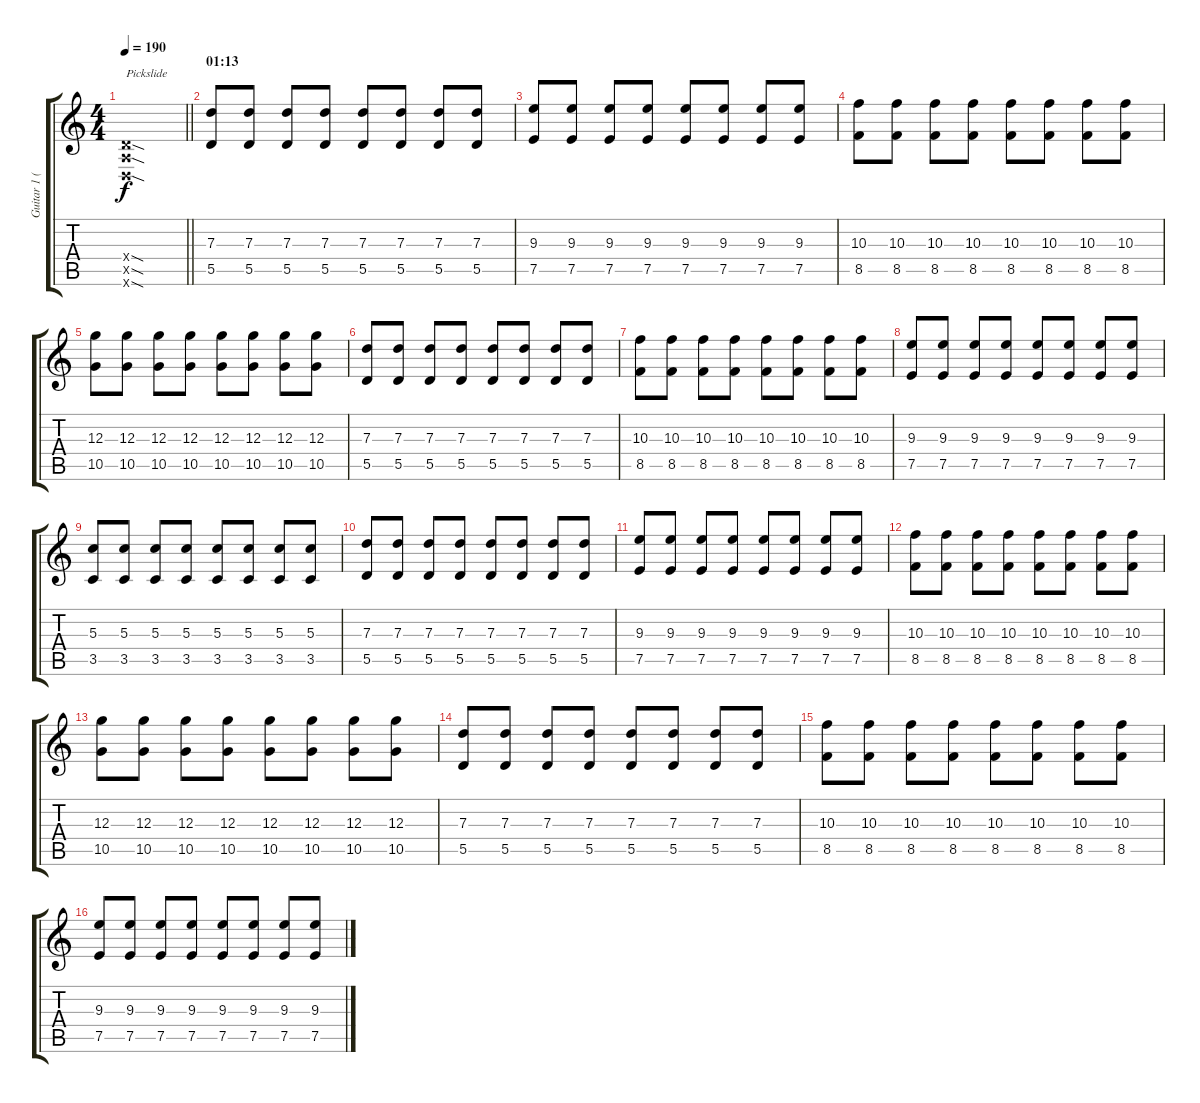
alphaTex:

\track ("Guitar 1 (Left Speaker)" "Guitar 1 (") {instrument distortionguitar}
\staff {score tabs}
\tuning (E4 B3 G3 D3 A2 D2) {hide}
\ts (4 4)
\tempo 190
\clef g2
\barLineRight lightlight
\ks c
(0.4{sod x} 0.5{sod x} 0.6{sod x}).1{txt "Pickslide" dy f} |
\section ("" "01:13")
(7.3 5.5).8 (7.3 5.5).8 (7.3 5.5).8 (7.3 5.5).8 (7.3 5.5).8 (7.3 5.5).8 (7.3 5.5).8 (7.3 5.5).8 |
(9.3 7.5).8 (9.3 7.5).8 (9.3 7.5).8 (9.3 7.5).8 (9.3 7.5).8 (9.3 7.5).8 (9.3 7.5).8 (9.3 7.5).8 |
(10.3 8.5).8 (10.3 8.5).8 (10.3 8.5).8 (10.3 8.5).8 (10.3 8.5).8 (10.3 8.5).8 (10.3 8.5).8 (10.3 8.5).8 |
(12.3 10.5).8 (12.3 10.5).8 (12.3 10.5).8 (12.3 10.5).8 (12.3 10.5).8 (12.3 10.5).8 (12.3 10.5).8 (12.3 10.5).8 |
(7.3 5.5).8 (7.3 5.5).8 (7.3 5.5).8 (7.3 5.5).8 (7.3 5.5).8 (7.3 5.5).8 (7.3 5.5).8 (7.3 5.5).8 |
(10.3 8.5).8 (10.3 8.5).8 (10.3 8.5).8 (10.3 8.5).8 (10.3 8.5).8 (10.3 8.5).8 (10.3 8.5).8 (10.3 8.5).8 |
(9.3 7.5).8 (9.3 7.5).8 (9.3 7.5).8 (9.3 7.5).8 (9.3 7.5).8 (9.3 7.5).8 (9.3 7.5).8 (9.3 7.5).8 |
(5.3 3.5).8 (5.3 3.5).8 (5.3 3.5).8 (5.3 3.5).8 (5.3 3.5).8 (5.3 3.5).8 (5.3 3.5).8 (5.3 3.5).8 |
(7.3 5.5).8 (7.3 5.5).8 (7.3 5.5).8 (7.3 5.5).8 (7.3 5.5).8 (7.3 5.5).8 (7.3 5.5).8 (7.3 5.5).8 |
(9.3 7.5).8 (9.3 7.5).8 (9.3 7.5).8 (9.3 7.5).8 (9.3 7.5).8 (9.3 7.5).8 (9.3 7.5).8 (9.3 7.5).8 |
(10.3 8.5).8 (10.3 8.5).8 (10.3 8.5).8 (10.3 8.5).8 (10.3 8.5).8 (10.3 8.5).8 (10.3 8.5).8 (10.3 8.5).8 |
(12.3 10.5).8 (12.3 10.5).8 (12.3 10.5).8 (12.3 10.5).8 (12.3 10.5).8 (12.3 10.5).8 (12.3 10.5).8 (12.3 10.5).8 |
(7.3 5.5).8 (7.3 5.5).8 (7.3 5.5).8 (7.3 5.5).8 (7.3 5.5).8 (7.3 5.5).8 (7.3 5.5).8 (7.3 5.5).8 |
(10.3 8.5).8 (10.3 8.5).8 (10.3 8.5).8 (10.3 8.5).8 (10.3 8.5).8 (10.3 8.5).8 (10.3 8.5).8 (10.3 8.5).8 |
(9.3 7.5).8 (9.3 7.5).8 (9.3 7.5).8 (9.3 7.5).8 (9.3 7.5).8 (9.3 7.5).8 (9.3 7.5).8 (9.3 7.5).8
